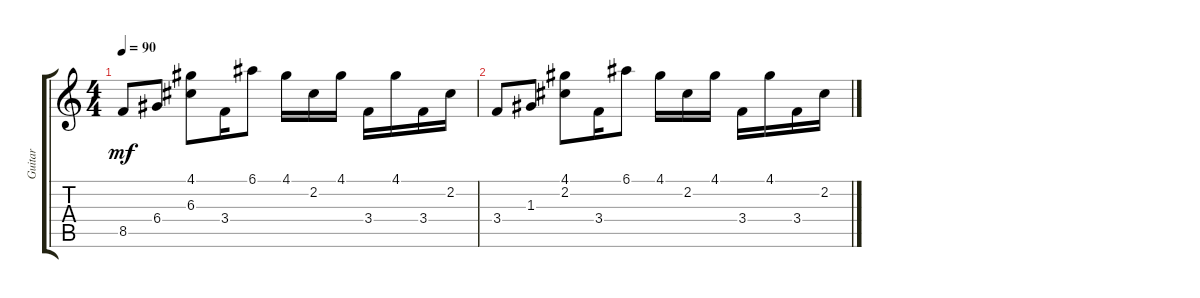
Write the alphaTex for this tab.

\track ("Guitar" "Guitar") {instrument acousticguitarsteel}
\staff {score tabs}
\tuning (E4 B3 G3 D3 A2 E2) {hide}
\ts (4 4)
\tempo 90
\clef g2
\ks c
8.5.8{dy mf} 6.4.8 (4.1 6.3).8 3.4.16 6.1.8 4.1.16 2.2.16 4.1.16 3.4.16 4.1.16 3.4.16 2.2.16 |
3.4.8 1.3.8 (4.1 2.2).8 3.4.16 6.1.8 4.1.16 2.2.16 4.1.16 3.4.16 4.1.16 3.4.16 2.2.16
